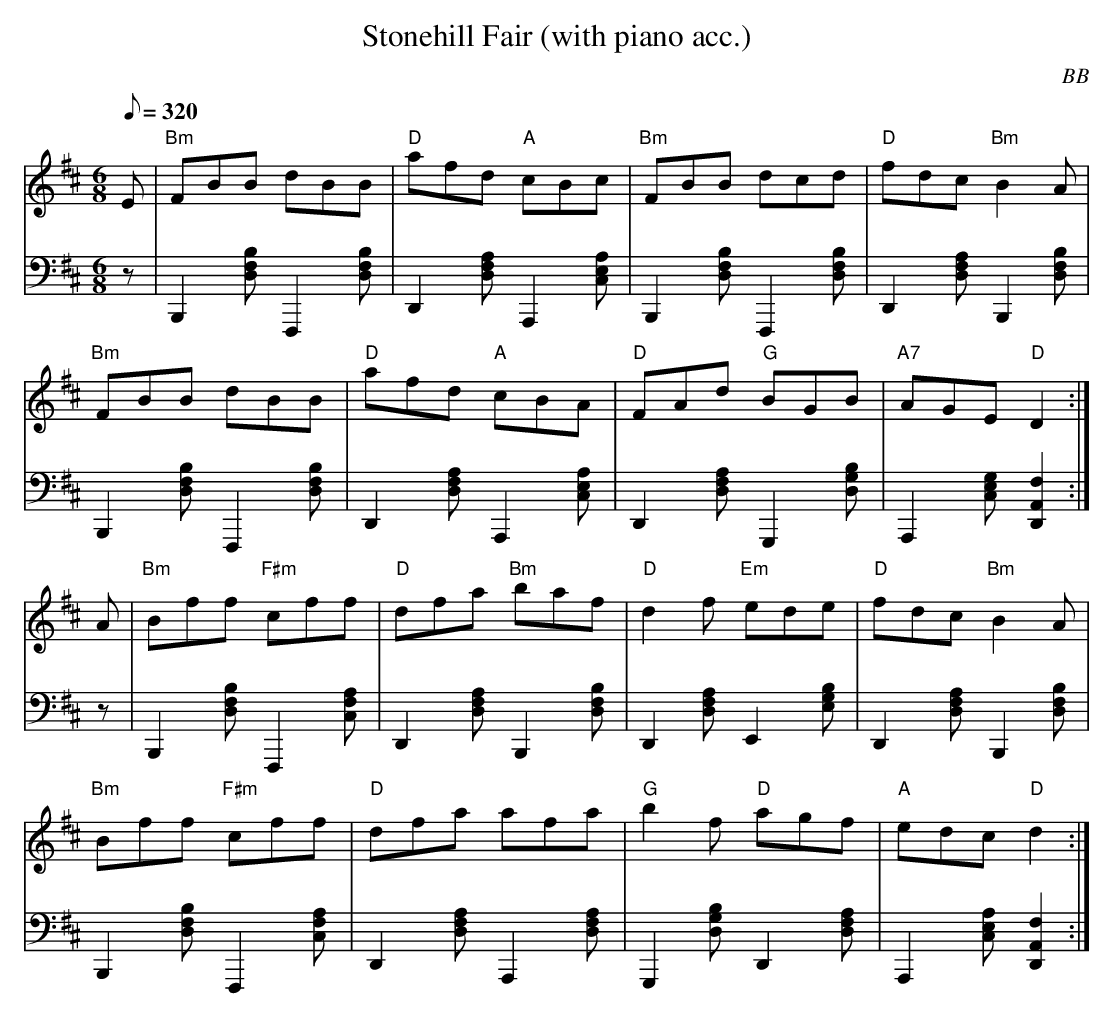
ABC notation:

X:1
T: Stonehill Fair (with piano acc.)
C: BB
Q: 1/8=320
M: 6/8
L: 1/8
V: 1 program 1 73 %flute
V: 2 volume=70 clef=bass m=D program 1 01
K: D
[V:1] E|"Bm"FBB dBB | "D"afd "A"cBc | "Bm"FBB dcd | "D"fdc "Bm"B2 A |
[V:2] z|B,,2[BDF]F,,2[BDF]|D,2[AFD]A,,2[AEC]|B,,2[BDF]F,,2[BDF]|D,2[AFD]B,,2[BFD]|
[V:1] "Bm"FBB dBB|"D"afd "A"cBA | "D"FAd "G"BGB | "A7"AGE "D"D2 :|
[V:2] B,,2[BDF]F,,2[BDF]|D,2[AFD]A,,2[AEC]|D,2[AFD]G,,2[GDB]|A,,2[GCE][D,2A,2F2]:|
[V:1] A|"Bm"Bff "F#m"cff | "D"dfa "Bm"baf | "D"d2 f "Em"ede | "D"fdc "Bm"B2 A |
[V:2] z|B,,2[BFD]F,,2[FCA]|D,2[AFD]B,,2[BFD]|D,2[AFD]E,2[EBG]|D,2[AFD]B,,2[BFD]|
[V:1] "Bm"Bff "F#m"cff | "D"dfa afa | "G"b2 f "D"agf |"A"edc "D"d2 :|
[V:2] B,,2[BFD]F,,2[FCA]|D,2[AFD]A,,2[AFD]|G,,2[GDB]D,2[AFD]|A,,2[AEC][D,2A,2F2]:|
